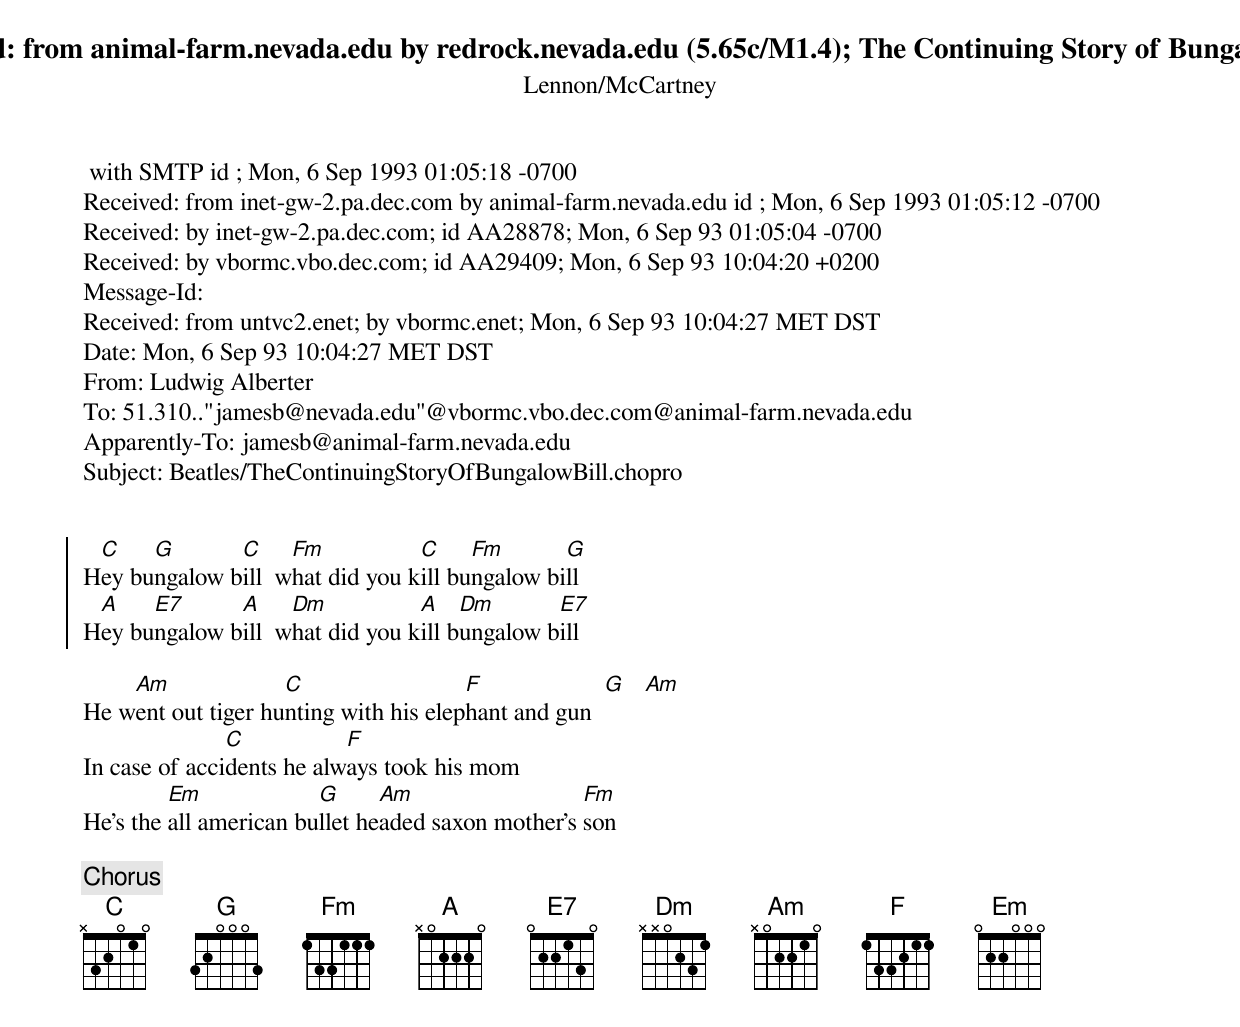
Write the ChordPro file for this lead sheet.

Received: from animal-farm.nevada.edu by redrock.nevada.edu (5.65c/M1.4)
	with SMTP id <AA04572>; Mon, 6 Sep 1993 01:05:18 -0700
Received: from inet-gw-2.pa.dec.com by animal-farm.nevada.edu id <AA05600@animal-farm.nevada.edu>; Mon, 6 Sep 1993 01:05:12 -0700
Received: by inet-gw-2.pa.dec.com; id AA28878; Mon, 6 Sep 93 01:05:04 -0700
Received: by vbormc.vbo.dec.com; id AA29409; Mon, 6 Sep 93 10:04:20 +0200
Message-Id: <9309060804.AA29409@vbormc.vbo.dec.com>
Received: from untvc2.enet; by vbormc.enet; Mon, 6 Sep 93 10:04:27 MET DST
Date: Mon, 6 Sep 93 10:04:27 MET DST
From: Ludwig Alberter <ludwig@untvc2.enet.dec.com>
To: 51.310.."jamesb@nevada.edu"@vbormc.vbo.dec.com@animal-farm.nevada.edu
Apparently-To: jamesb@animal-farm.nevada.edu
Subject: Beatles/TheContinuingStoryOfBungalowBill.chopro

{title:The Continuing Story of Bungalow Bill}
{subtitle:Lennon/McCartney}

{soc}
H[C]ey bu[G]ngalow b[C]ill  w[Fm]hat did you k[C]ill bu[Fm]ngalow bi[G]ll
H[A]ey bu[E7]ngalow b[A]ill  w[Dm]hat did you k[A]ill b[Dm]ungalow b[E7]ill
{eoc}

He w[Am]ent out tiger hu[C]nting with his elep[F]hant and gun  [G]   [Am]
In case of acci[C]dents he alw[F]ays took his mom
He's the [Em]all american bu[G]llet he[Am]aded saxon mother's [Fm]son

{c:Chorus}
